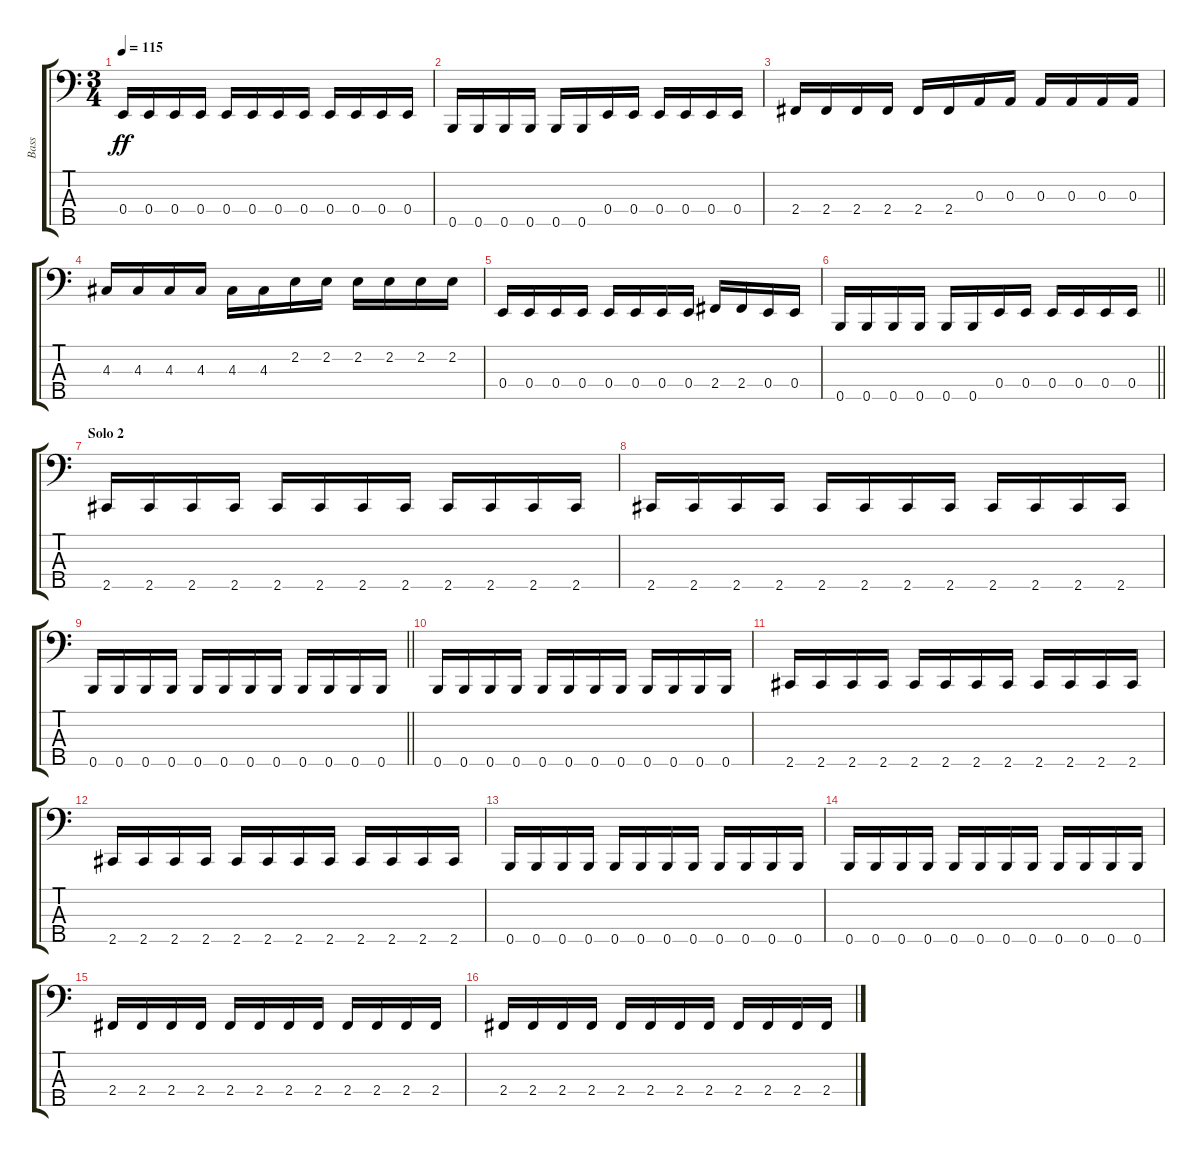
\track ("Bass" "Bass") {instrument electricbassfinger}
\staff {score tabs}
\tuning (G2 D2 A1 E1 B0) {hide}
\ts (3 4)
\tempo 115
\clef f4
\ks c
0.4.16{dy ff} 0.4.16 0.4.16 0.4.16 0.4.16 0.4.16 0.4.16 0.4.16 0.4.16 0.4.16 0.4.16 0.4.16 |
0.5.16 0.5.16 0.5.16 0.5.16 0.5.16 0.5.16 0.4.16 0.4.16 0.4.16 0.4.16 0.4.16 0.4.16 |
2.4.16 2.4.16 2.4.16 2.4.16 2.4.16 2.4.16 0.3.16 0.3.16 0.3.16 0.3.16 0.3.16 0.3.16 |
4.3.16 4.3.16 4.3.16 4.3.16 4.3.16 4.3.16 2.2.16 2.2.16 2.2.16 2.2.16 2.2.16 2.2.16 |
0.4.16 0.4.16 0.4.16 0.4.16 0.4.16 0.4.16 0.4.16 0.4.16 2.4.16 2.4.16 0.4.16 0.4.16 |
\barLineRight lightlight
0.5.16 0.5.16 0.5.16 0.5.16 0.5.16 0.5.16 0.4.16 0.4.16 0.4.16 0.4.16 0.4.16 0.4.16 |
\section ("" "Solo 2")
2.5.16 2.5.16 2.5.16 2.5.16 2.5.16 2.5.16 2.5.16 2.5.16 2.5.16 2.5.16 2.5.16 2.5.16 |
2.5.16 2.5.16 2.5.16 2.5.16 2.5.16 2.5.16 2.5.16 2.5.16 2.5.16 2.5.16 2.5.16 2.5.16 |
\barLineRight lightlight
0.5.16 0.5.16 0.5.16 0.5.16 0.5.16 0.5.16 0.5.16 0.5.16 0.5.16 0.5.16 0.5.16 0.5.16 |
0.5.16 0.5.16 0.5.16 0.5.16 0.5.16 0.5.16 0.5.16 0.5.16 0.5.16 0.5.16 0.5.16 0.5.16 |
2.5.16 2.5.16 2.5.16 2.5.16 2.5.16 2.5.16 2.5.16 2.5.16 2.5.16 2.5.16 2.5.16 2.5.16 |
2.5.16 2.5.16 2.5.16 2.5.16 2.5.16 2.5.16 2.5.16 2.5.16 2.5.16 2.5.16 2.5.16 2.5.16 |
0.5.16 0.5.16 0.5.16 0.5.16 0.5.16 0.5.16 0.5.16 0.5.16 0.5.16 0.5.16 0.5.16 0.5.16 |
0.5.16 0.5.16 0.5.16 0.5.16 0.5.16 0.5.16 0.5.16 0.5.16 0.5.16 0.5.16 0.5.16 0.5.16 |
2.4.16 2.4.16 2.4.16 2.4.16 2.4.16 2.4.16 2.4.16 2.4.16 2.4.16 2.4.16 2.4.16 2.4.16 |
2.4.16 2.4.16 2.4.16 2.4.16 2.4.16 2.4.16 2.4.16 2.4.16 2.4.16 2.4.16 2.4.16 2.4.16
